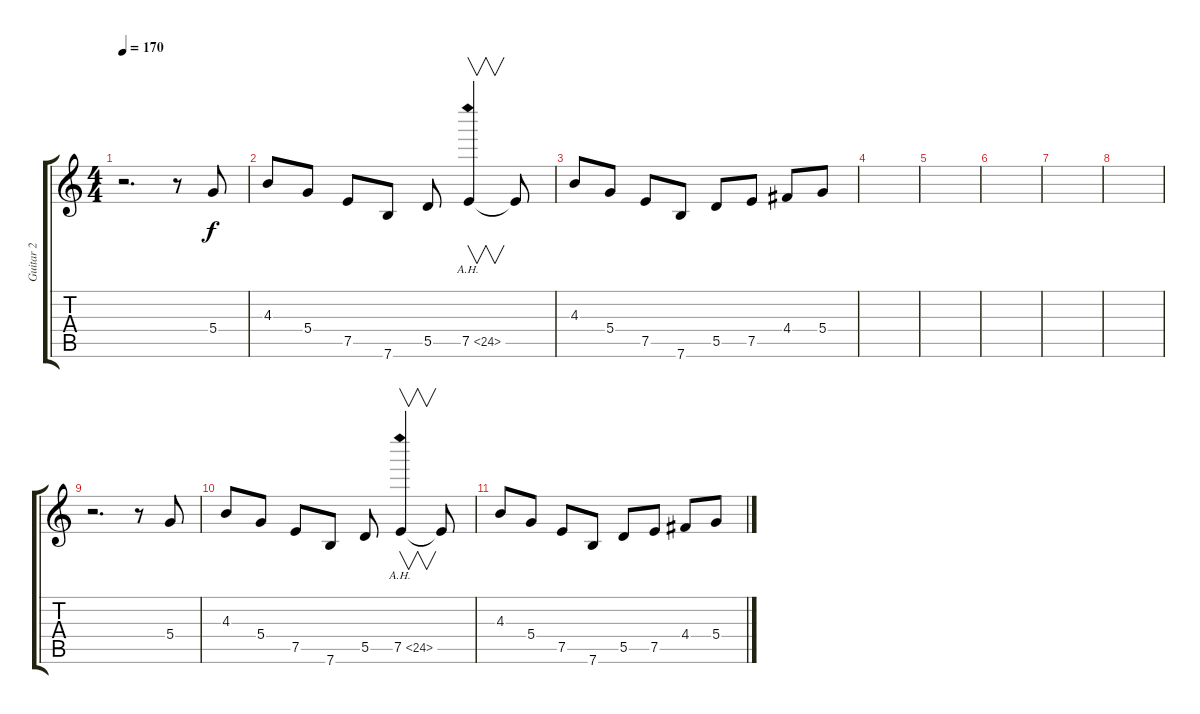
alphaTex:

\track ("Guitar 2" "Guitar 2") {instrument distortionguitar}
\staff {score tabs}
\tuning (E4 B3 G3 D3 A2 E2) {hide}
\ts (4 4)
\tempo 170
\clef g2
\ks c
r.2{d dy f} r.8 5.4.8 |
4.3.8 5.4.8 7.5.8 7.6.8 5.5.8 7.5{ah 17}.4{v} 7.5{t}.8 |
4.3.8 5.4.8 7.5.8 7.6.8 5.5.8 7.5.8 4.4.8 5.4.8 |
|
|
|
|
|
r.2{d} r.8 5.4.8 |
4.3.8 5.4.8 7.5.8 7.6.8 5.5.8 7.5{ah 17}.4{v} 7.5{t}.8 |
4.3.8 5.4.8 7.5.8 7.6.8 5.5.8 7.5.8 4.4.8 5.4.8
